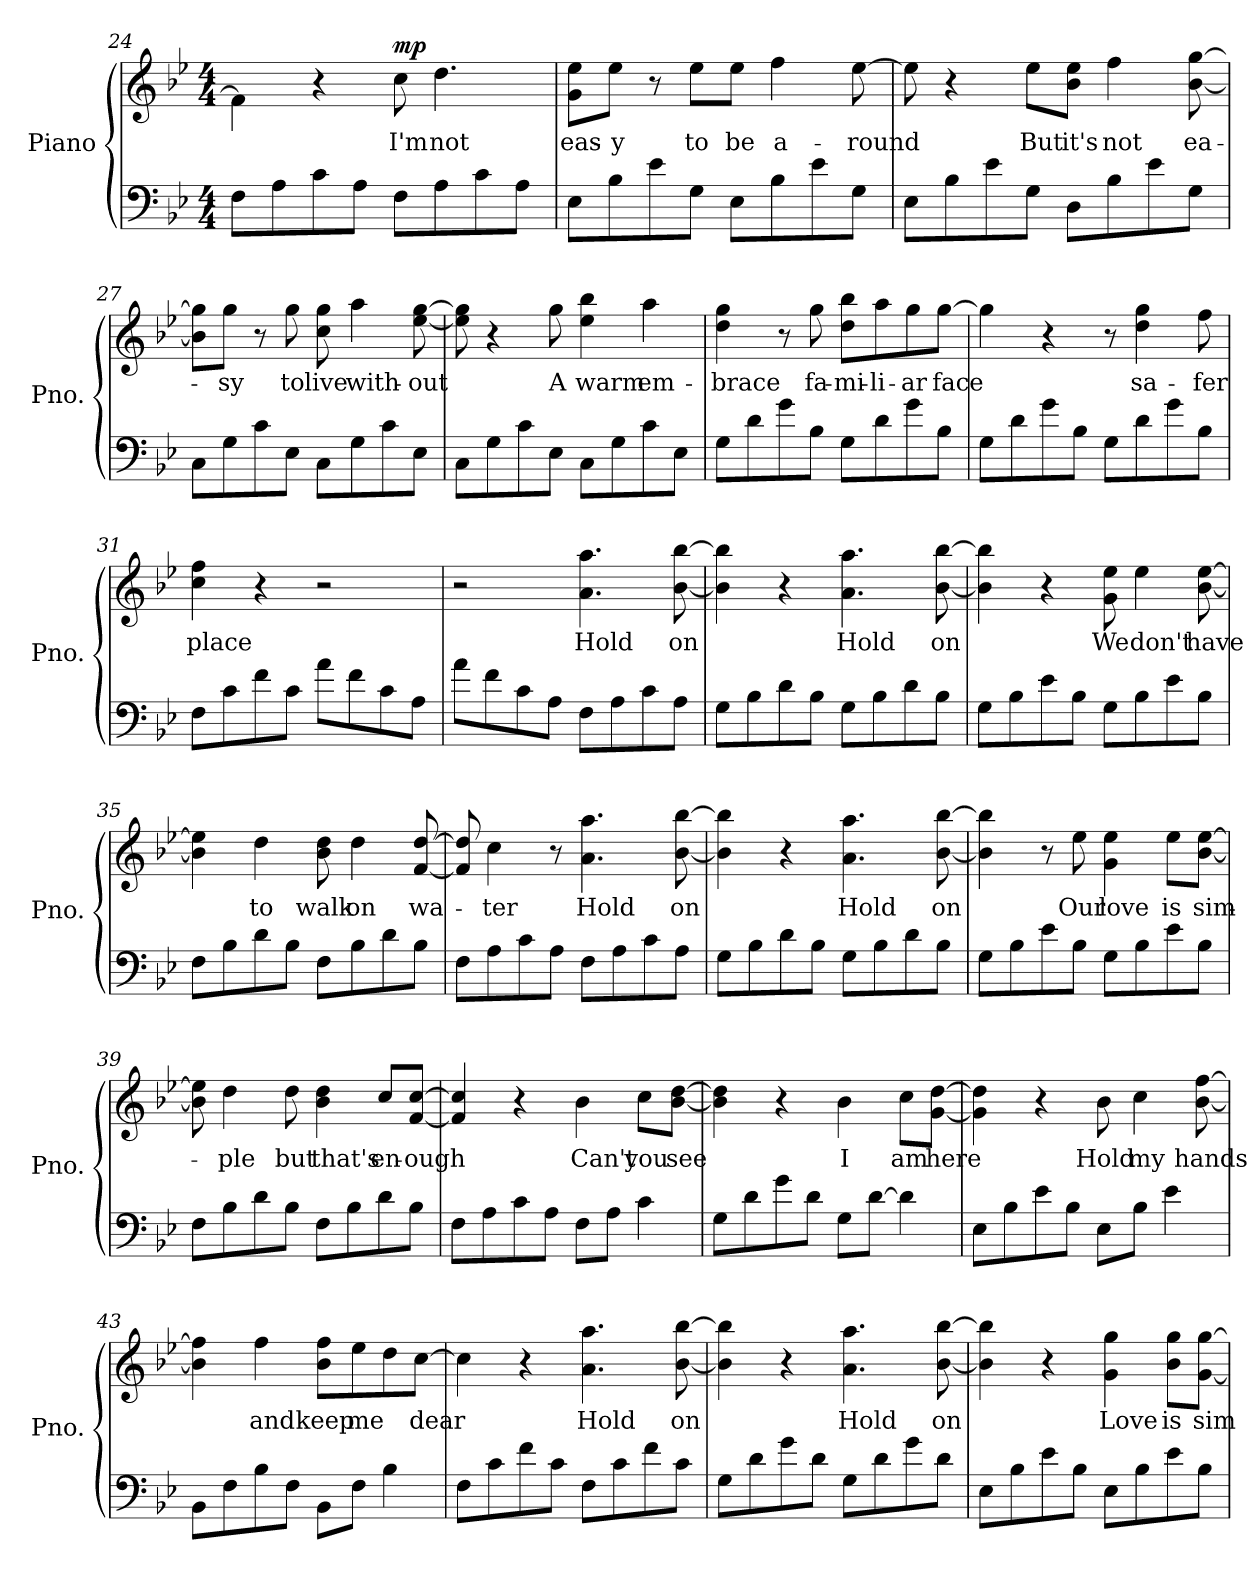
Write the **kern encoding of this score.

**kern	**kern	**text	**dynam
*part1	*part1	*part1	*part1
*staff2	*staff1	*staff1	*staff1/2
*I"Piano	*	*	*
*I'Pno.	*	*	*
*clefF4	*clefG2	*	*
*k[b-e-]	*k[b-e-]	*	*
*M4/4	*M4/4	*	*
=24	=24	=24	=24
*	*^	*	*
8F\L	4ryy	4f\]	.	.
8A\	.	.	.	.
8c\	4r	2.ryy	.	.
8A\J	.	.	.	.
!	!	!	!LO:LY:b	!LO:DY:b
8F\L	8cc\	.	I'm	mp
!	!	!	!LO:LY:b	!
8A\	4.dd\	.	not	.
8c\	.	.	.	.
8A\J	.	.	.	.
*	*v	*v	*	*
!!LO:LB:g=z
=25	=25	=25	=25
!	!	!LO:LY:b	!
8E-\L	8g\ 8ee-\L	eas-	.
!	!	!LO:LY:b	!
8B-\	8ee-\J	-y	.
8e-\	8r	.	.
!	!	!LO:LY:b	!
8G\J	8ee-\L	to	.
!	!	!LO:LY:b	!
8E-\L	8ee-\J	be	.
!	!	!LO:LY:b	!
8B-\	4ff\	a-	.
8e-\	.	.	.
!	!	!LO:LY:b	!
8G\J	[8ee-\	-round	.
=26	=26	=26	=26
8E-\L	8ee-\]	.	.
8B-\	4r	.	.
8e-\	.	.	.
!	!	!LO:LY:b	!
8G\J	8ee-\L	But	.
!	!	!LO:LY:b	!
8D\L	8b-\ 8ee-\J	it's	.
!	!	!LO:LY:b	!
8B-\	4ff\	not	.
8e-\	.	.	.
!	!	!LO:LY:b	!
8G\J	[8b-\ [8gg\	ea-	.
=27	=27	=27	=27
8C\L	8b-\] 8gg\]L	.	.
!	!	!LO:LY:b	!
8G\	8gg\J	-sy	.
8c\	8r	.	.
!	!	!LO:LY:b	!
8E-\J	8gg\	to	.
!	!	!LO:LY:b	!
8C\L	8cc\ 8gg\	live	.
!	!	!LO:LY:b	!
8G\	4aa\	with-	.
8c\	.	.	.
!	!	!LO:LY:b	!
8E-\J	[8ee-\ [8gg\	-out	.
=28	=28	=28	=28
8C\L	8ee-\] 8gg\]	.	.
8G\	4r	.	.
8c\	.	.	.
!	!	!LO:LY:b	!
8E-\J	8gg\	A	.
!	!	!LO:LY:b	!
8C\L	4ee-\ 4bb-\	warm	.
8G\	.	.	.
!	!	!LO:LY:b	!
8c\	4aa\	em-	.
8E-\J	.	.	.
!!LO:LB:g=z
=29	=29	=29	=29
!	!	!LO:LY:b	!
8G\L	4dd\ 4gg\	-brace	.
8d\	.	.	.
8g\	8r	.	.
!	!	!LO:LY:b	!
8B-\J	8gg\	fa-	.
!	!	!LO:LY:b	!
8G\L	8dd\ 8bb-\L	-mi-	.
!	!	!LO:LY:b	!
8d\	8aa\	-li-	.
!	!	!LO:LY:b	!
8g\	8gg\	-ar	.
!	!	!LO:LY:b	!
8B-\J	[8gg\J	-face	.
=30	=30	=30	=30
8G\L	4gg\]	.	.
8d\	.	.	.
8g\	4r	.	.
8B-\J	.	.	.
8G\L	8r	.	.
!	!	!LO:LY:b	!
8d\	4dd\ 4gg\	sa-	.
8g\	.	.	.
!	!	!LO:LY:b	!
8B-\J	8ff\	-fer	.
=31	=31	=31	=31
!	!	!LO:LY:b	!
8F\L	4cc\ 4ff\	place	.
8c\	.	.	.
8f\	4r	.	.
8c\J	.	.	.
8a\L	2r	.	.
8f\	.	.	.
8c\	.	.	.
8A\J	.	.	.
=32	=32	=32	=32
8a\L	2r	.	.
8f\	.	.	.
8c\	.	.	.
8A\J	.	.	.
!	!	!LO:LY:b	!
8F\L	4.a\ 4.aa\	Hold	.
8A\	.	.	.
8c\	.	.	.
!	!	!LO:LY:b	!
8A\J	[8b-\ [8bb-\	on	.
!!LO:LB:g=z
=33	=33	=33	=33
8G\L	4b-\] 4bb-\]	.	.
8B-\	.	.	.
8d\	4r	.	.
8B-\J	.	.	.
!	!	!LO:LY:b	!
8G\L	4.a\ 4.aa\	Hold	.
8B-\	.	.	.
8d\	.	.	.
!	!	!LO:LY:b	!
8B-\J	[8b-\ [8bb-\	on	.
=34	=34	=34	=34
8G\L	4b-\] 4bb-\]	.	.
8B-\	.	.	.
8e-\	4r	.	.
8B-\J	.	.	.
!	!	!LO:LY:b	!
8G\L	8g\ 8ee-\	We	.
!	!	!LO:LY:b	!
8B-\	4ee-\	don't	.
8e-\	.	.	.
!	!	!LO:LY:b	!
8B-\J	[8b-\ [8ee-\	have	.
=35	=35	=35	=35
8F\L	4b-\] 4ee-\]	.	.
8B-\	.	.	.
!	!	!LO:LY:b	!
8d\	4dd\	to	.
8B-\J	.	.	.
!	!	!LO:LY:b	!
8F\L	8b-\ 8dd\	walk	.
!	!	!LO:LY:b	!
8B-\	4dd\	on	.
8d\	.	.	.
!	!	!LO:LY:b	!
8B-\J	[8f/ [8dd/	wa-	.
=36	=36	=36	=36
8F\L	8f/] 8dd/]	.	.
!	!	!LO:LY:b	!
8A\	4cc\	-ter	.
8c\	.	.	.
8A\J	8r	.	.
!	!	!LO:LY:b	!
8F\L	4.a\ 4.aa\	Hold	.
8A\	.	.	.
8c\	.	.	.
!	!	!LO:LY:b	!
8A\J	[8b-\ [8bb-\	on	.
!!LO:LB:g=z
=37	=37	=37	=37
8G\L	4b-\] 4bb-\]	.	.
8B-\	.	.	.
8d\	4r	.	.
8B-\J	.	.	.
!	!	!LO:LY:b	!
8G\L	4.a\ 4.aa\	Hold	.
8B-\	.	.	.
8d\	.	.	.
!	!	!LO:LY:b	!
8B-\J	[8b-\ [8bb-\	on	.
=38	=38	=38	=38
8G\L	4b-\] 4bb-\]	.	.
8B-\	.	.	.
8e-\	8r	.	.
!	!	!LO:LY:b	!
8B-\J	8ee-\	Our	.
!	!	!LO:LY:b	!
8G\L	4g\ 4ee-\	love	.
8B-\	.	.	.
!	!	!LO:LY:b	!
8e-\	8ee-\L	is	.
!	!	!LO:LY:b	!
8B-\J	[8b-\ [8ee-\J	sim-	.
=39	=39	=39	=39
8F\L	8b-\] 8ee-\]	.	.
!	!	!LO:LY:b	!
8B-\	4dd\	-ple	.
8d\	.	.	.
!	!	!LO:LY:b	!
8B-\J	8dd\	but	.
!	!	!LO:LY:b	!
8F\L	4b-\ 4dd\	that's	.
8B-\	.	.	.
!	!	!LO:LY:b	!
8d\	8cc/L	en-	.
!	!	!LO:LY:b	!
8B-\J	[8f/ [8cc/J	-ough	.
=40	=40	=40	=40
8F\L	4f/] 4cc/]	.	.
8A\	.	.	.
8c\	4r	.	.
8A\J	.	.	.
!	!	!LO:LY:b	!
8F\L	4b-\	Can't	.
8A\J	.	.	.
!	!	!LO:LY:b	!
4c\	8cc\L	you	.
!	!	!LO:LY:b	!
.	[8b-\ [8dd\J	see	.
!!LO:PB:g=z
=41	=41	=41	=41
8G\L	4b-\] 4dd\]	.	.
8d\	.	.	.
8g\	4r	.	.
8d\J	.	.	.
!	!	!LO:LY:b	!
8G\L	4b-\	I	.
[8d\J	.	.	.
!	!	!LO:LY:b	!
4d\]	8cc\L	am	.
!	!	!LO:LY:b	!
.	[8g\ [8dd\J	here	.
=42	=42	=42	=42
8E-\L	4g\] 4dd\]	.	.
8B-\	.	.	.
8e-\	4r	.	.
8B-\J	.	.	.
!	!	!LO:LY:b	!
8E-\L	8b-\	Hold	.
!	!	!LO:LY:b	!
8B-\J	4cc\	my	.
4e-\	.	.	.
!	!	!LO:LY:b	!
.	[8b-\ [8ff\	hands	.
=43	=43	=43	=43
8BB-\L	4b-\] 4ff\]	.	.
8F\	.	.	.
!	!	!LO:LY:b	!
8B-\	4ff\	and	.
8F\J	.	.	.
!	!	!LO:LY:b	!
8BB-\L	8b-\ 8ff\L	keep	.
!	!	!LO:LY:b	!
8F\J	8ee-\	me	.
4B-\	8dd\	.	.
!	!	!LO:LY:b	!
.	[8cc\J	dear	.
=44	=44	=44	=44
8F\L	4cc\]	.	.
8c\	.	.	.
8f\	4r	.	.
8c\J	.	.	.
!	!	!LO:LY:b	!
8F\L	4.a\ 4.aa\	Hold	.
8c\	.	.	.
8f\	.	.	.
!	!	!LO:LY:b	!
8c\J	[8b-\ [8bb-\	on	.
!!LO:LB:g=z
=45	=45	=45	=45
8G\L	4b-\] 4bb-\]	.	.
8d\	.	.	.
8g\	4r	.	.
8d\J	.	.	.
!	!	!LO:LY:b	!
8G\L	4.a\ 4.aa\	Hold	.
8d\	.	.	.
8g\	.	.	.
!	!	!LO:LY:b	!
8d\J	[8b-\ [8bb-\	on	.
=46	=46	=46	=46
8E-\L	4b-\] 4bb-\]	.	.
8B-\	.	.	.
8e-\	4r	.	.
8B-\J	.	.	.
!	!	!LO:LY:b	!
8E-\L	4g\ 4gg\	Love	.
8B-\	.	.	.
!	!	!LO:LY:b	!
8e-\	8b-\ 8gg\L	is	.
!	!	!LO:LY:b	!
8B-\J	[8g\ [8gg\J	sim-	.
=	=	=	=
*-	*-	*-	*-
